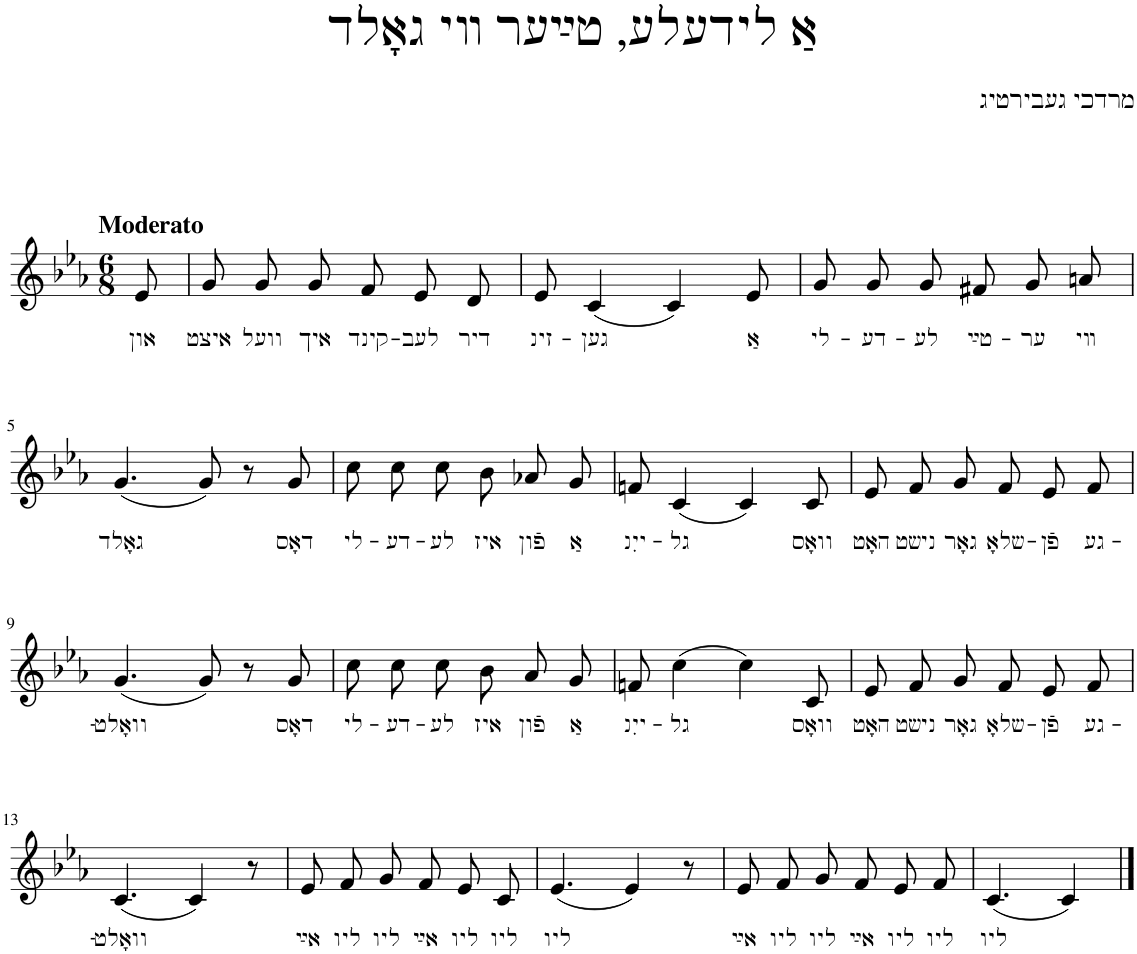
**kern	**text
*part1	*part1
*staff1	*staff1
*I"Piano	*
*I'Pno.	*
*clefG2	*
*k[b-e-a-]	*
*M6/8	*
=1	=1
!LO:TX:a:B:t=Moderato	!
!	!LO:LY:b
8e-/	און
=2	=2
!	!LO:LY:b
8g/L	איצט
!	!LO:LY:b
8g/	וועל
!	!LO:LY:b
8g/J	איך
!	!LO:LY:b
8f/L	קינד-
!	!LO:LY:b
8e-/	-לעב
!	!LO:LY:b
8d/J	דיר
=3	=3
!	!LO:LY:b
8e-/	זינ-
!	!LO:LY:b
(4c/	-גען
4c/)	.
!	!LO:LY:b
8e-/	אַ
=4	=4
!	!LO:LY:b
8g/L	לי-
!	!LO:LY:b
8g/	-דע-
!	!LO:LY:b
8g/J	-לע
!	!LO:LY:b
8f#X/L	טײַ-
!	!LO:LY:b
8g/	-ער
!	!LO:LY:b
8an/J	װי
!!LO:LB:g=z
=5	=5
!	!LO:LY:b
(4.g/	גאָלד
8g/)	.
8r	.
!	!LO:LY:b
8g/	דאָס
=6	=6
!	!LO:LY:b
8cc\L	לי-
!	!LO:LY:b
8cc\	-דע-
!	!LO:LY:b
8cc\J	-לע
!	!LO:LY:b
8b-/L	איז
!	!LO:LY:b
8a-X/	פֿון
!	!LO:LY:b
8g/J	אַ
=7	=7
!	!LO:LY:b
8fn/	ייׅנ-
!	!LO:LY:b
(4c/	-גל
4c/)	.
!	!LO:LY:b
8c/	וואָס
=8	=8
!	!LO:LY:b
8e-/L	האָט
!	!LO:LY:b
8f/	נישט
!	!LO:LY:b
8g/J	גאָר
!	!LO:LY:b
8f/L	שלאָ-
!	!LO:LY:b
8e-/	-פֿן
!	!LO:LY:b
8f/J	גע-
!!LO:LB:g=z
=9	=9
!	!LO:LY:b
(4.g/	-וואָלט
8g/)	.
8r	.
!	!LO:LY:b
8g/	דאָס
=10	=10
!	!LO:LY:b
8cc\L	לי-
!	!LO:LY:b
8cc\	-דע-
!	!LO:LY:b
8cc\J	-לע
!	!LO:LY:b
8b-/L	איז
!	!LO:LY:b
8a-/	פֿון
!	!LO:LY:b
8g/J	אַ
=11	=11
!	!LO:LY:b
8fn/	ייׅנ-
!	!LO:LY:b
(4cc\	-גל
4cc\)	.
!	!LO:LY:b
8c/	וואָס
=12	=12
!	!LO:LY:b
8e-/L	האָט
!	!LO:LY:b
8f/	נישט
!	!LO:LY:b
8g/J	גאָר
!	!LO:LY:b
8f/L	שלאָ-
!	!LO:LY:b
8e-/	-פֿן
!	!LO:LY:b
8f/J	גע-
!!LO:LB:g=z
=13	=13
!	!LO:LY:b
(4.c/	-וואָלט
4c/)	.
8r	.
=14	=14
!	!LO:LY:b
8e-/L	אײַ
!	!LO:LY:b
8f/	ליו
!	!LO:LY:b
8g/J	ליו
!	!LO:LY:b
8f/L	אײַ
!	!LO:LY:b
8e-/	ליו
!	!LO:LY:b
8c/J	ליו
=15	=15
!	!LO:LY:b
(4.e-/	ליו
4e-/)	.
8r	.
=16	=16
!	!LO:LY:b
8e-/L	אײַ
!	!LO:LY:b
8f/	ליו
!	!LO:LY:b
8g/J	ליו
!	!LO:LY:b
8f/L	אײַ
!	!LO:LY:b
8e-/	ליו
!	!LO:LY:b
8f/J	ליו
=17	=17
!	!LO:LY:b
(4.c/	ליו
4c/)	.
==	==
*-	*-
